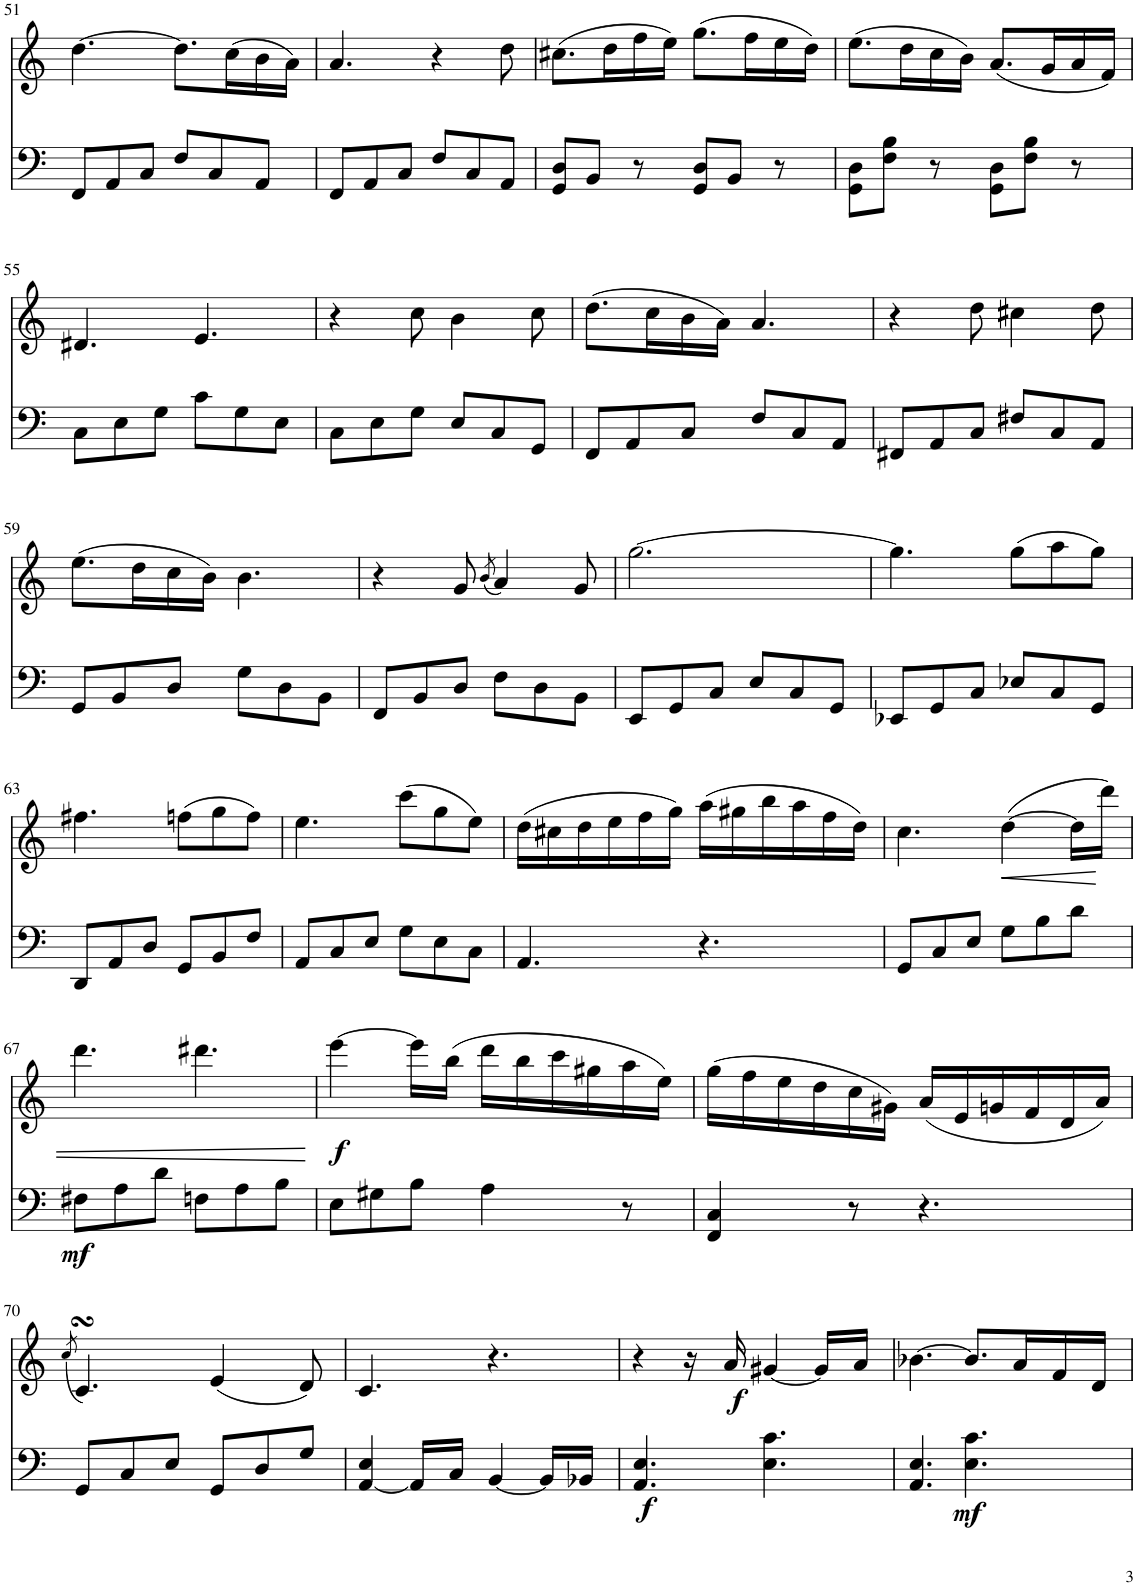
**kern	**dynam	**kern	**dynam
*part2	*part2	*part1	*part1
*staff2	*staff2	*staff1	*staff1
*I"Violoncello	*	*I"Violine	*
*I'Vc	*	*I'Vln	*
!!LO:PB:g=z
*clefF4	*	*clefG2	*
*k[]	*	*k[]	*
*M6/8	*	*M6/8	*
=51	=51	=51	=51
8FF/L	.	[4.dd\	.
8AA/	.	.	.
8C/J	.	.	.
8F/L	.	8.dd\L]	.
8C/	.	.	.
.	.	(16cc\L	.
8AA/J	.	16b\	.
.	.	16a\JJ)	.
=52	=52	=52	=52
8FF/L	.	4.a/	.
8AA/	.	.	.
8C/J	.	.	.
8F/L	.	4r	.
8C/	.	.	.
8AA/J	.	8dd\	.
=53	=53	=53	=53
8GG/ 8D/L	.	(8.cc#X\L	.
8BB/J	.	.	.
.	.	16dd\L	.
8r	.	16ff\	.
.	.	16ee\JJ)	.
8GG/ 8D/L	.	(8.gg\L	.
8BB/J	.	.	.
.	.	16ff\L	.
8r	.	16ee\	.
.	.	16dd\JJ)	.
=54	=54	=54	=54
8GG\ 8D\L	.	(8.ee\L	.
8F\ 8B\J	.	.	.
.	.	16dd\L	.
8r	.	16cc\	.
.	.	16b\JJ)	.
8GG\ 8D\L	.	(8.a/L	.
8F\ 8B\J	.	.	.
.	.	16g/L	.
8r	.	16a/	.
.	.	16f/JJ)	.
!!LO:LB:g=z
=55	=55	=55	=55
8C\L	.	4.d#X/	.
8E\	.	.	.
8G\J	.	.	.
8c\L	.	4.e/	.
8G\	.	.	.
8E\J	.	.	.
=56	=56	=56	=56
8C\L	.	4r	.
8E\	.	.	.
8G\J	.	8cc\	.
8E/L	.	4b\	.
8C/	.	.	.
8GG/J	.	8cc\	.
=57	=57	=57	=57
8FF/L	.	(8.dd\L	.
8AA/	.	.	.
.	.	16cc\L	.
8C/J	.	16b\	.
.	.	16a\JJ)	.
8F/L	.	4.a/	.
8C/	.	.	.
8AA/J	.	.	.
=58	=58	=58	=58
8FF#X/L	.	4r	.
8AA/	.	.	.
8C/J	.	8dd\	.
8F#X/L	.	4cc#X\	.
8C/	.	.	.
8AA/J	.	8dd\	.
!!LO:LB:g=z
=59	=59	=59	=59
8GG/L	.	(8.ee\L	.
8BB/	.	.	.
.	.	16dd\L	.
8D/J	.	16cc\	.
.	.	16b\JJ)	.
8G\L	.	4.b\	.
8D\	.	.	.
8BB\J	.	.	.
=60	=60	=60	=60
8FF/L	.	4r	.
8BB/	.	.	.
8D/J	.	8g/	.
.	.	(8qb/	.
8F\L	.	4a/)	.
8D\	.	.	.
8BB\J	.	8g/	.
=61	=61	=61	=61
8EE/L	.	[2.gg\	.
8GG/	.	.	.
8C/J	.	.	.
8E/L	.	.	.
8C/	.	.	.
8GG/J	.	.	.
=62	=62	=62	=62
8EE-X/L	.	4.gg\]	.
8GG/	.	.	.
8C/J	.	.	.
8E-X/L	.	(8gg\L	.
8C/	.	8aa\	.
8GG/J	.	8gg\J)	.
!!LO:LB:g=z
=63	=63	=63	=63
8DD/L	.	4.ff#X\	.
8AA/	.	.	.
8D/J	.	.	.
8GG/L	.	(8ffn\L	.
8BB/	.	8gg\	.
8F/J	.	8ff\J)	.
=64	=64	=64	=64
8AA/L	.	4.ee\	.
8C/	.	.	.
8E/J	.	.	.
8G\L	.	(8ccc\L	.
8E\	.	8gg\	.
8C\J	.	8ee\J)	.
=65	=65	=65	=65
4.AA/	.	(16dd\LL	.
.	.	16cc#X\	.
.	.	16dd\	.
.	.	16ee\	.
.	.	16ff\	.
.	.	16gg\JJ)	.
4.r	.	(16aa\LL	.
.	.	16gg#X\	.
.	.	16bb\	.
.	.	16aa\	.
.	.	16ff\	.
.	.	16dd\JJ)	.
=66	=66	=66	=66
8GG/L	.	4.cc\	.
8C/	.	.	.
8E/J	.	.	.
!	!	!	!LO:HP:b
8G\L	.	([4dd\	<
8B\	.	.	.
8d\J	.	16dd\LL]	.
.	.	16ddd\JJ)	.
!!LO:LB:g=z
=67	=67	=67	=67
!	!LO:DY:b	!	!
8F#X\L	mf	4.ddd\	.
8A\	.	.	.
8d\J	.	.	.
8Fn\L	.	4.ddd#X\	.
8A\	.	.	.
8B\J	.	.	.
.	.	.	[
=68	=68	=68	=68
!	!	!	!LO:DY:b
8E\L	.	[4eee\	f
8G#X\	.	.	.
8B\J	.	16eee\LL]	.
.	.	(16bb\JJ	.
4A\	.	16ddd\LL	.
.	.	16bb\	.
.	.	16ccc\	.
.	.	16gg#X\	.
8r	.	16aa\	.
.	.	16ee\JJ)	.
=69	=69	=69	=69
4FF/ 4C/	.	(16gg\LL	.
.	.	16ff\	.
.	.	16ee\	.
.	.	16dd\	.
8r	.	16cc\	.
.	.	16g#X\JJ)	.
4.r	.	(16a/LL	.
.	.	16e/	.
.	.	16gn/	.
.	.	16f/	.
.	.	16d/	.
.	.	16a/JJ)	.
!!LO:LB:g=z
=70	=70	=70	=70
.	.	(8qcc/	.
8GG/L	.	4.csSSs/)	.
8C/	.	.	.
8E/J	.	.	.
8GG/L	.	(4e/	.
8D/	.	.	.
8G/J	.	8d/)	.
=71	=71	=71	=71
[4AA/ 4E/	.	4.c/	.
16AA/LL]	.	.	.
16C/JJ	.	.	.
[4BB/	.	4.r	.
16BB/LL]	.	.	.
16BB-X/JJ	.	.	.
=72	=72	=72	=72
!	!LO:DY:b	!	!
4.AA/ 4.E/	f	4r	.
.	.	16r	.
!	!	!	!LO:DY:b
.	.	16a/	f
4.E\ 4.c\	.	[4g#X/	.
.	.	16g#/LL]	.
.	.	16a/JJ	.
=73	=73	=73	=73
4.AA/ 4.E/	.	[4.b-X\	.
!	!LO:DY:b	!	!
4.E\ 4.c\	mf	8.b-/L]	.
.	.	16a/L	.
.	.	16f/	.
.	.	16d/JJ	.
=	=	=	=
*-	*-	*-	*-
